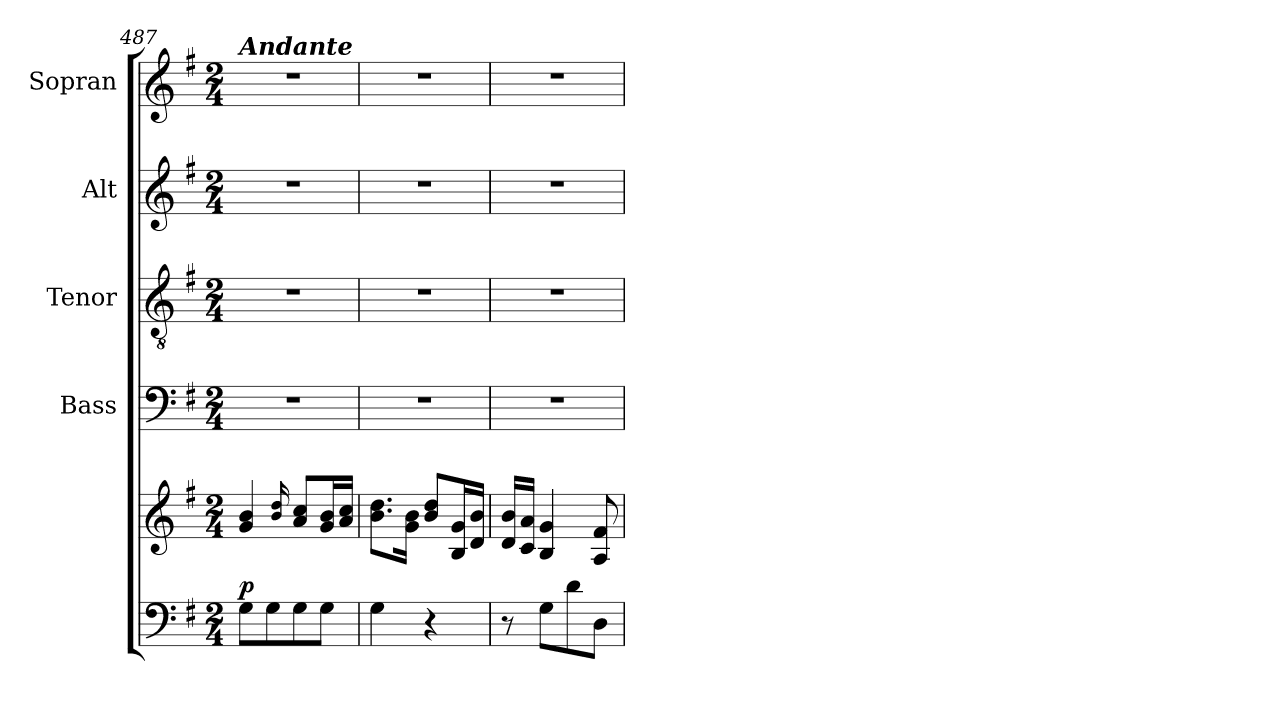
**kern	**kern	**dynam	**kern	**kern	**kern	**kern
*part5	*part5	*part5	*part4	*part3	*part2	*part1
*staff6	*staff5	*staff5/6	*staff4	*staff3	*staff2	*staff1
*	*	*	*I"Bass	*I"Tenor	*I"Alt	*I"Sopran
*	*	*	*I'B.	*I'T.	*I'A.	*I'S.
*clefF4	*clefG2	*	*clefF4	*clefGv2	*clefG2	*clefG2
*k[f#]	*k[f#]	*	*k[f#]	*k[f#]	*k[f#]	*k[f#]
*G:	*G:	*	*G:	*G:	*G:	*G:
*M2/4	*M2/4	*	*M2/4	*M2/4	*M2/4	*M2/4
=487	=487	=487	=487	=487	=487	=487
!	!	!	!	!	!	!LO:TX:a:Bi:t=Andante
!	!	!LO:DY:a=2	!	!	!	!
8G\L	4g/ 4b/	p	2r	2r	2r	2r
8G\	.	.	.	.	.	.
.	16qqb/ 16qqdd/	.	.	.	.	.
8G\	8a/ 8cc/L	.	.	.	.	.
8G\J	16g/ 16b/L	.	.	.	.	.
.	16a/ 16cc/JJ	.	.	.	.	.
=488	=488	=488	=488	=488	=488	=488
4G\	8.b\ 8.dd\L	.	2r	2r	2r	2r
.	16g\ 16b\Jk	.	.	.	.	.
4r	8b/ 8dd/L	.	.	.	.	.
.	16B/ 16g/L	.	.	.	.	.
.	16d/ 16b/JJ	.	.	.	.	.
!!LO:PB:g=z
=489	=489	=489	=489	=489	=489	=489
8r	16d/ 16b/LL	.	2r	2r	2r	2r
.	16c/ 16a/JJ	.	.	.	.	.
8G\L	4B/ 4g/	.	.	.	.	.
8d\	.	.	.	.	.	.
8D\J	8A/ 8f#/	.	.	.	.	.
=	=	=	=	=	=	=
*-	*-	*-	*-	*-	*-	*-
